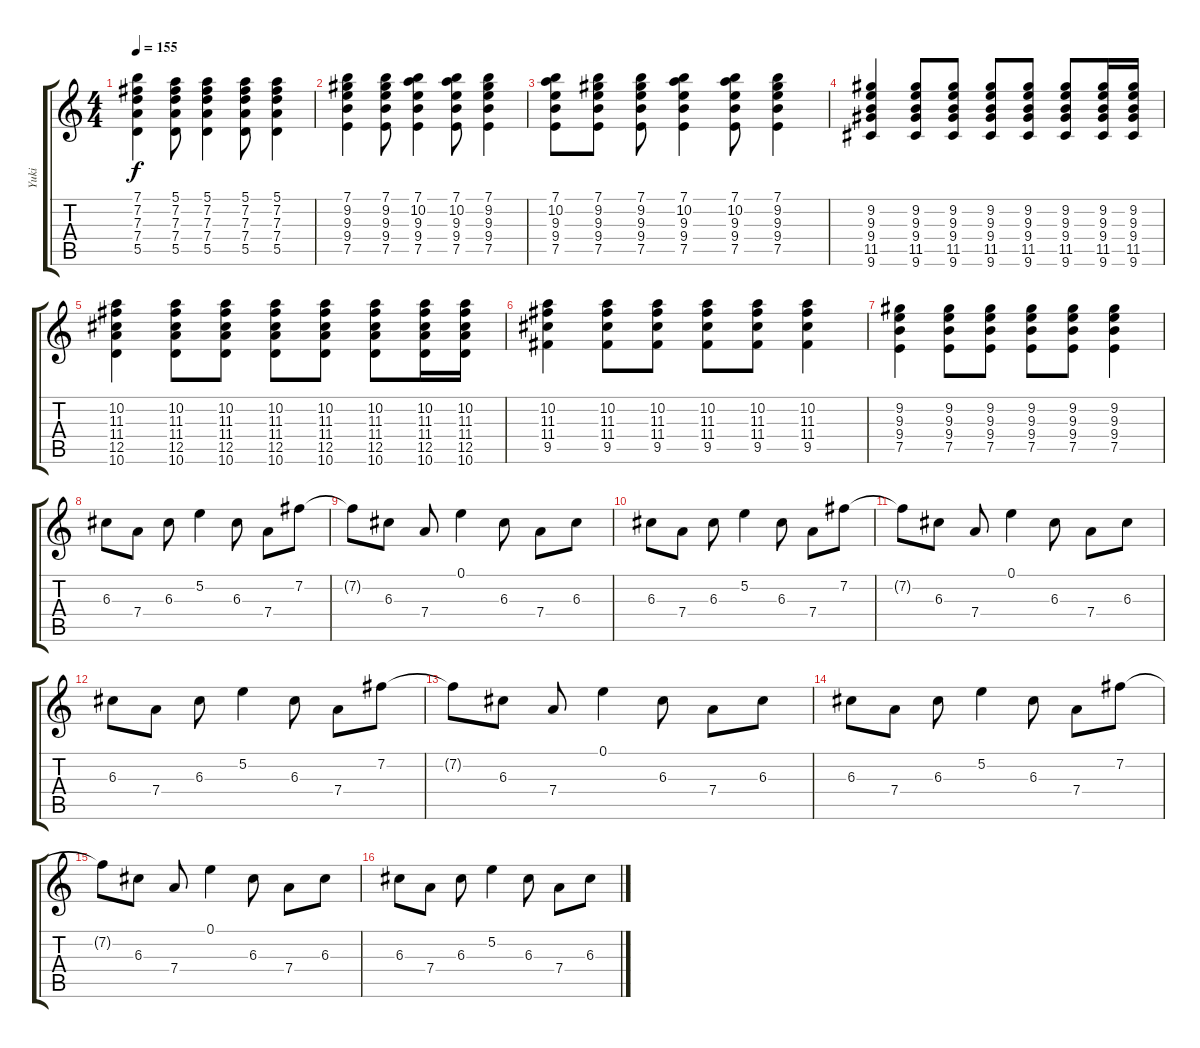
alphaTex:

\track ("Yuki" "Yuki") {instrument distortionguitar}
\staff {score tabs}
\tuning (E4 B3 G3 D3 A2 E2) {hide}
\ts (4 4)
\tempo 155
\clef g2
\ks c
(7.1 7.2 7.3 7.4 5.5).4{dy f} (5.1 7.2 7.3 7.4 5.5).8 (5.1 7.2 7.3 7.4 5.5).4 (5.1 7.2 7.3 7.4 5.5).8 (5.1 7.2 7.3 7.4 5.5).4 |
(7.1 9.2 9.3 9.4 7.5).4 (7.1 9.2 9.3 9.4 7.5).8 (7.1 10.2 9.3 9.4 7.5).4 (7.1 10.2 9.3 9.4 7.5).8 (7.1 9.2 9.3 9.4 7.5).4 |
(7.1 10.2 9.3 9.4 7.5).8 (7.1 9.2 9.3 9.4 7.5).8 (7.1 9.2 9.3 9.4 7.5).8 (7.1 10.2 9.3 9.4 7.5).4 (7.1 10.2 9.3 9.4 7.5).8 (7.1 9.2 9.3 9.4 7.5).4 |
(9.2 9.3 9.4 11.5 9.6).4 (9.2 9.3 9.4 11.5 9.6).8 (9.2 9.3 9.4 11.5 9.6).8 (9.2 9.3 9.4 11.5 9.6).8 (9.2 9.3 9.4 11.5 9.6).8 (9.2 9.3 9.4 11.5 9.6).8 (9.2 9.3 9.4 11.5 9.6).16 (9.2 9.3 9.4 11.5 9.6).16 |
(10.2 11.3 11.4 12.5 10.6).4 (10.2 11.3 11.4 12.5 10.6).8 (10.2 11.3 11.4 12.5 10.6).8 (10.2 11.3 11.4 12.5 10.6).8 (10.2 11.3 11.4 12.5 10.6).8 (10.2 11.3 11.4 12.5 10.6).8 (10.2 11.3 11.4 12.5 10.6).16 (10.2 11.3 11.4 12.5 10.6).16 |
(10.2 11.3 11.4 9.5).4 (10.2 11.3 11.4 9.5).8 (10.2 11.3 11.4 9.5).8 (10.2 11.3 11.4 9.5).8 (10.2 11.3 11.4 9.5).8 (10.2 11.3 11.4 9.5).4 |
(9.2 9.3 9.4 7.5).4 (9.2 9.3 9.4 7.5).8 (9.2 9.3 9.4 7.5).8 (9.2 9.3 9.4 7.5).8 (9.2 9.3 9.4 7.5).8 (9.2 9.3 9.4 7.5).4 |
6.3.8 7.4.8 6.3.8 5.2.4 6.3.8 7.4.8 7.2.8 |
7.2{t}.8 6.3.8 7.4.8 0.1.4 6.3.8 7.4.8 6.3.8 |
6.3.8 7.4.8 6.3.8 5.2.4 6.3.8 7.4.8 7.2.8 |
7.2{t}.8 6.3.8 7.4.8 0.1.4 6.3.8 7.4.8 6.3.8 |
6.3.8 7.4.8 6.3.8 5.2.4 6.3.8 7.4.8 7.2.8 |
7.2{t}.8 6.3.8 7.4.8 0.1.4 6.3.8 7.4.8 6.3.8 |
6.3.8 7.4.8 6.3.8 5.2.4 6.3.8 7.4.8 7.2.8 |
7.2{t}.8 6.3.8 7.4.8 0.1.4 6.3.8 7.4.8 6.3.8 |
6.3.8 7.4.8 6.3.8 5.2.4 6.3.8 7.4.8 6.3.8
